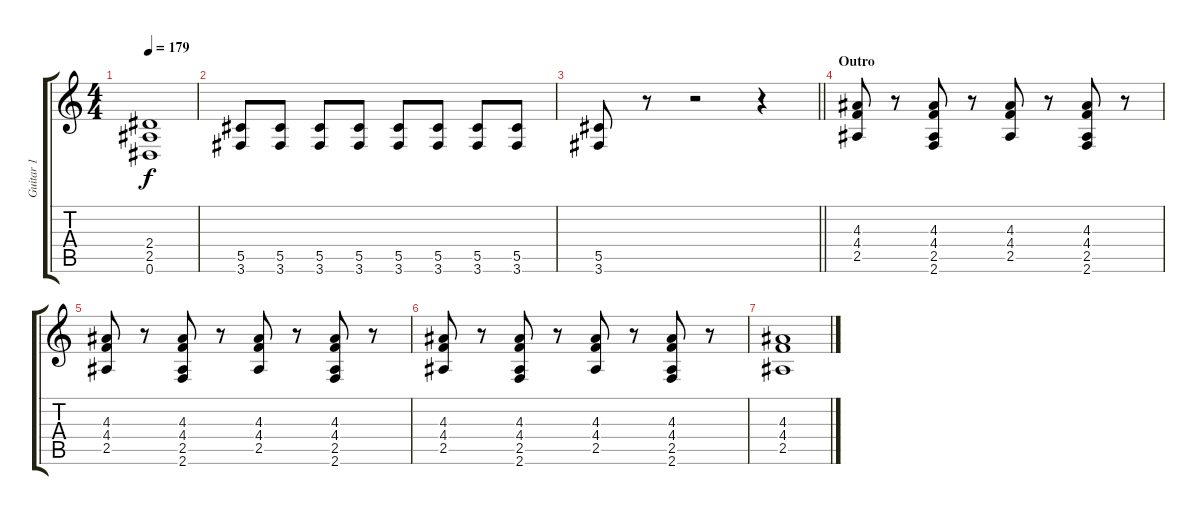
\track ("Guitar 1" "Guitar 1") {instrument distortionguitar}
\staff {score tabs}
\tuning (Eb4 Bb3 Gb3 Db3 Ab2 Eb2) {hide}
\ts (4 4)
\tempo 179
\clef g2
\ks c
(2.4 2.5 0.6).1{dy f} |
(5.5 3.6).8 (5.5 3.6).8 (5.5 3.6).8 (5.5 3.6).8 (5.5 3.6).8 (5.5 3.6).8 (5.5 3.6).8 (5.5 3.6).8 |
\barLineRight lightlight
(5.5 3.6).8 r.8 r.2 r.4 |
\section ("" "Outro")
(4.3 4.4 2.5).8 r.8 (4.3 4.4 2.5 2.6).8 r.8 (4.3 4.4 2.5).8 r.8 (4.3 4.4 2.5 2.6).8 r.8 |
(4.3 4.4 2.5).8 r.8 (4.3 4.4 2.5 2.6).8 r.8 (4.3 4.4 2.5).8 r.8 (4.3 4.4 2.5 2.6).8 r.8 |
(4.3 4.4 2.5).8 r.8 (4.3 4.4 2.5 2.6).8 r.8 (4.3 4.4 2.5).8 r.8 (4.3 4.4 2.5 2.6).8 r.8 |
(4.3 4.4 2.5).1
